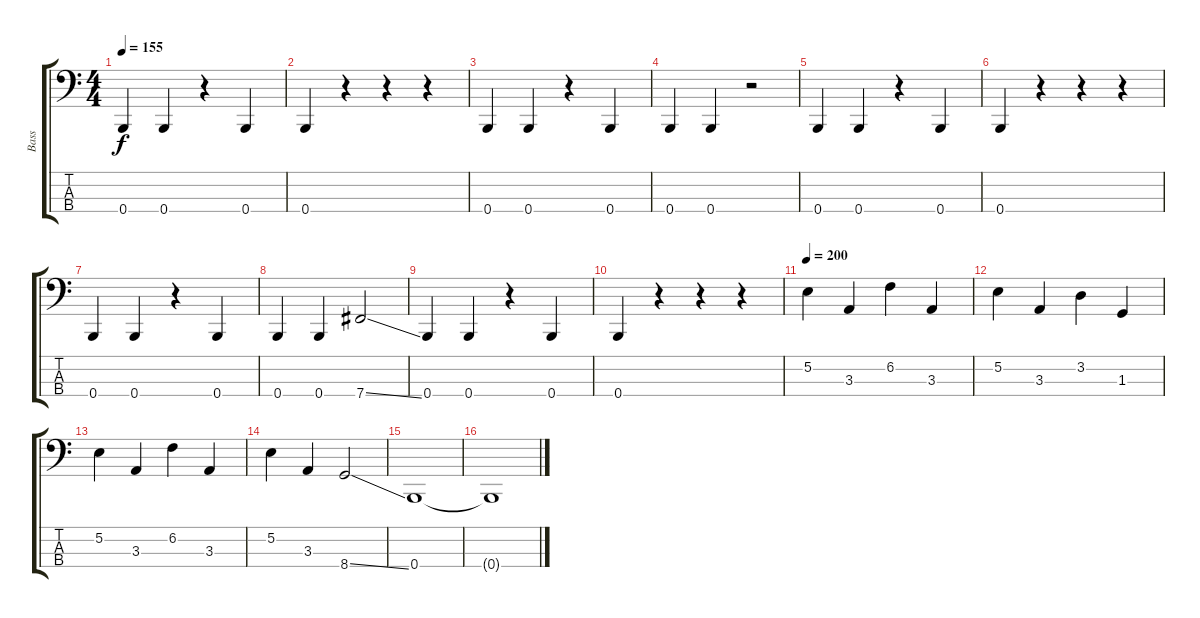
\track ("Bass" "Bass") {instrument electricbassfinger}
\staff {score tabs}
\tuning (E2 B1 Gb1 B0) {hide}
\ts (4 4)
\tempo 155
\clef f4
\ks c
0.4.4{dy f} 0.4.4 r.4 0.4.4 |
0.4.4 r.4 r.4 r.4 |
0.4.4 0.4.4 r.4 0.4.4 |
0.4.4 0.4.4 r.2 |
0.4.4 0.4.4 r.4 0.4.4 |
0.4.4 r.4 r.4 r.4 |
0.4.4 0.4.4 r.4 0.4.4 |
0.4.4 0.4.4 7.4{ss}.2 |
0.4.4 0.4.4 r.4 0.4.4 |
0.4.4 r.4 r.4 r.4 |
\tempo 200
5.2.4 3.3.4 6.2.4 3.3.4 |
5.2.4 3.3.4 3.2.4 1.3.4 |
5.2.4 3.3.4 6.2.4 3.3.4 |
5.2.4 3.3.4 8.4{ss}.2 |
0.4.1 |
0.4{t}.1
